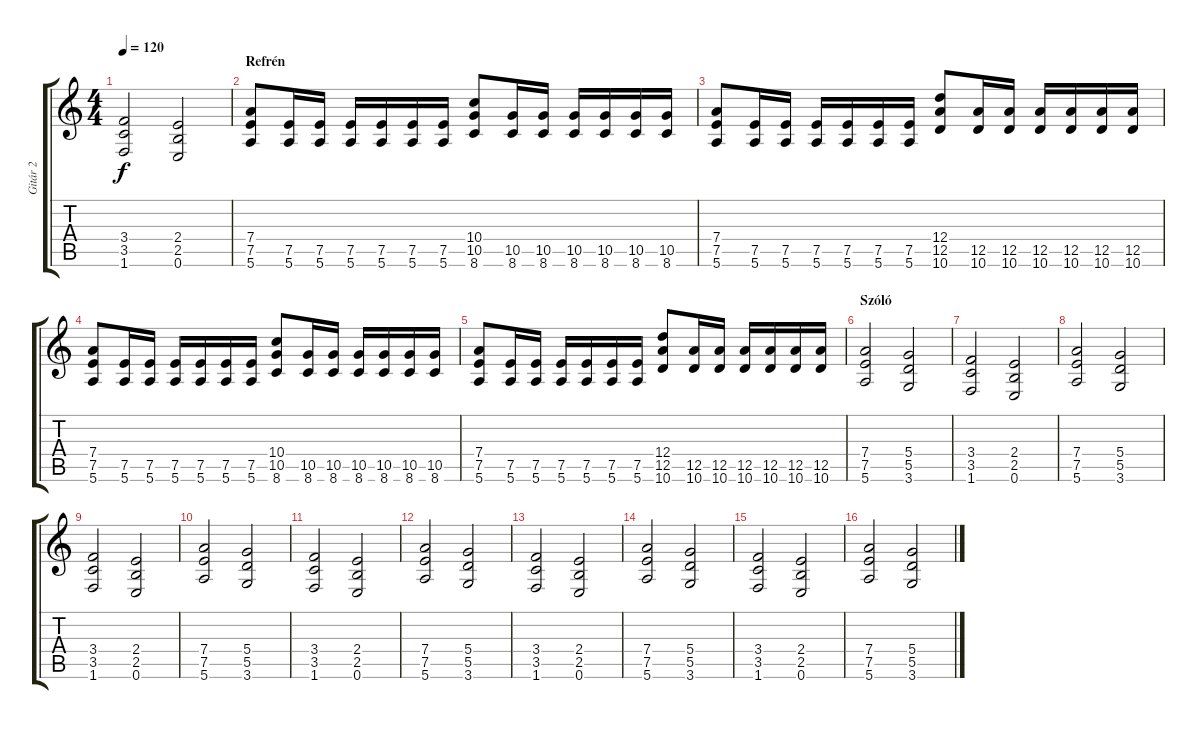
\track ("Gitár 2" "Gitár 2") {instrument distortionguitar}
\staff {score tabs}
\tuning (E4 B3 G3 D3 A2 E2) {hide}
\ts (4 4)
\tempo 120
\clef g2
\ks c
(3.4 3.5 1.6).2{dy f} (2.4 2.5 0.6).2 |
\section ("" "Refrén")
(7.4 7.5 5.6).8 (7.5 5.6).16 (7.5 5.6).16 (7.5 5.6).16 (7.5 5.6).16 (7.5 5.6).16 (7.5 5.6).16 (10.4 10.5 8.6).8 (10.5 8.6).16 (10.5 8.6).16 (10.5 8.6).16 (10.5 8.6).16 (10.5 8.6).16 (10.5 8.6).16 |
(7.4 7.5 5.6).8 (7.5 5.6).16 (7.5 5.6).16 (7.5 5.6).16 (7.5 5.6).16 (7.5 5.6).16 (7.5 5.6).16 (12.4 12.5 10.6).8 (12.5 10.6).16 (12.5 10.6).16 (12.5 10.6).16 (12.5 10.6).16 (12.5 10.6).16 (12.5 10.6).16 |
(7.4 7.5 5.6).8 (7.5 5.6).16 (7.5 5.6).16 (7.5 5.6).16 (7.5 5.6).16 (7.5 5.6).16 (7.5 5.6).16 (10.4 10.5 8.6).8 (10.5 8.6).16 (10.5 8.6).16 (10.5 8.6).16 (10.5 8.6).16 (10.5 8.6).16 (10.5 8.6).16 |
(7.4 7.5 5.6).8 (7.5 5.6).16 (7.5 5.6).16 (7.5 5.6).16 (7.5 5.6).16 (7.5 5.6).16 (7.5 5.6).16 (12.4 12.5 10.6).8 (12.5 10.6).16 (12.5 10.6).16 (12.5 10.6).16 (12.5 10.6).16 (12.5 10.6).16 (12.5 10.6).16 |
\section ("" "Szóló")
(7.4 7.5 5.6).2 (5.4 5.5 3.6).2 |
(3.4 3.5 1.6).2 (2.4 2.5 0.6).2 |
(7.4 7.5 5.6).2 (5.4 5.5 3.6).2 |
(3.4 3.5 1.6).2 (2.4 2.5 0.6).2 |
(7.4 7.5 5.6).2 (5.4 5.5 3.6).2 |
(3.4 3.5 1.6).2 (2.4 2.5 0.6).2 |
(7.4 7.5 5.6).2 (5.4 5.5 3.6).2 |
(3.4 3.5 1.6).2 (2.4 2.5 0.6).2 |
(7.4 7.5 5.6).2 (5.4 5.5 3.6).2 |
(3.4 3.5 1.6).2 (2.4 2.5 0.6).2 |
(7.4 7.5 5.6).2 (5.4 5.5 3.6).2
